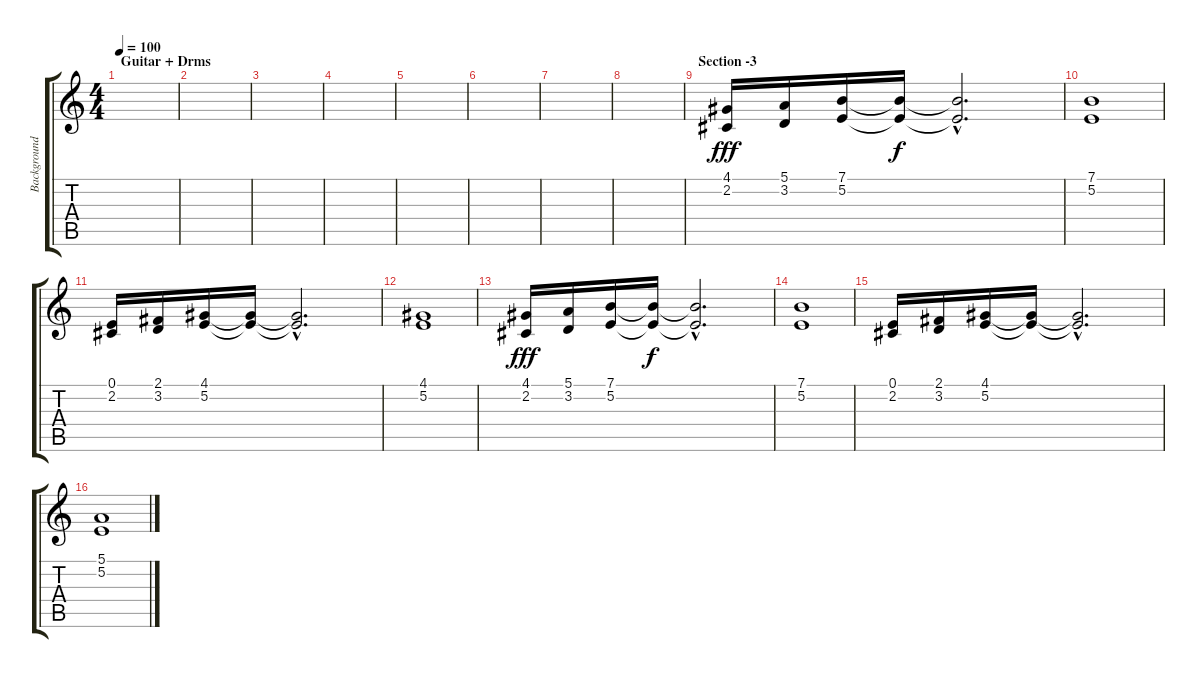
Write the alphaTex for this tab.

\track ("Background Vocals" "Background") {instrument choiraahs}
\staff {score tabs}
\tuning (E4 B3 G3 D3 A2 E2) {hide}
\ts (4 4)
\section ("" "Guitar + Drms")
\tempo 100
\clef g2
\ks c
|
|
|
|
|
|
|
|
\section ("" "Section -3")
(4.1 2.2).16{dy fff volume 16} (5.1 3.2).16 (7.1 5.2).16 (7.1{t} 5.2{t}).16{dy f} (7.1{hac t} 5.2{hac t}).2{d} |
(7.1 5.2).1 |
(0.1 2.2).16 (2.1 3.2).16 (4.1 5.2).16 (4.1{t} 5.2{t}).16 (4.1{hac t} 5.2{hac t}).2{d} |
(4.1 5.2).1 |
(4.1 2.2).16{dy fff volume 16} (5.1 3.2).16 (7.1 5.2).16 (7.1{t} 5.2{t}).16{dy f} (7.1{hac t} 5.2{hac t}).2{d} |
(7.1 5.2).1 |
(0.1 2.2).16 (2.1 3.2).16 (4.1 5.2).16 (4.1{t} 5.2{t}).16 (4.1{hac t} 5.2{hac t}).2{d} |
(5.1 5.2).1
